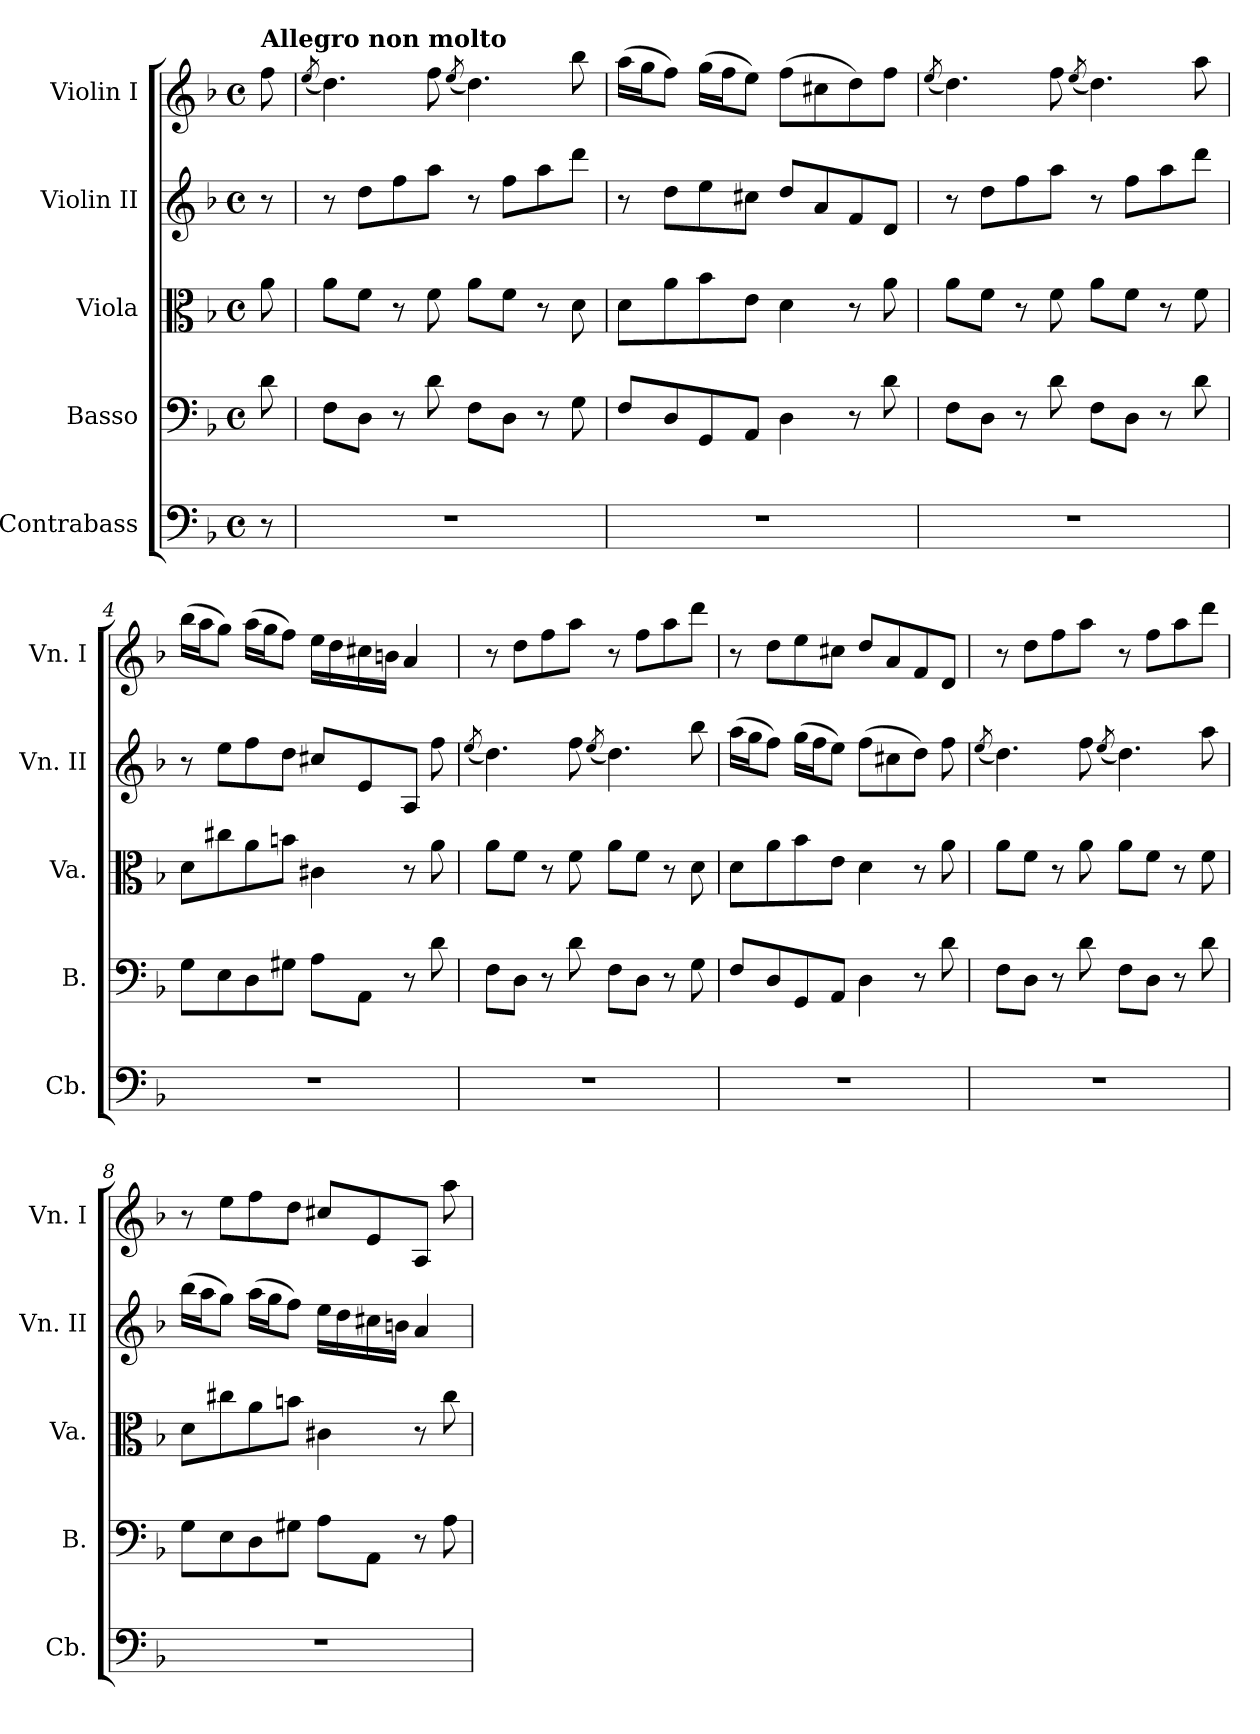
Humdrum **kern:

**kern	**kern	**dynam	**kern	**dynam	**kern	**dynam	**kern	**dynam
*part5	*part4	*part4	*part3	*part3	*part2	*part2	*part1	*part1
*staff5	*staff4	*staff4	*staff3	*staff3	*staff2	*staff2	*staff1	*staff1
*I"Contrabass	*I"Basso	*	*I"Viola	*	*I"Violin II	*	*I"Violin I	*
*I'Cb.	*I'B.	*	*I'Va.	*	*I'Vn. II	*	*I'Vn. I	*
*clefF4	*clefF4	*	*clefC3	*	*clefG2	*	*clefG2	*
*ITrd7c12	*	*	*	*	*	*	*	*
*k[b-]	*k[b-]	*	*k[b-]	*	*k[b-]	*	*k[b-]	*
*M4/4	*M4/4	*	*M4/4	*	*M4/4	*	*M4/4	*
*met(c)	*met(c)	*	*met(c)	*	*met(c)	*	*met(c)	*
=	=	=	=	=	=	=	=	=
!	!	!	!	!	!	!	!LO:TX:a:B:t=Allegro non molto	!
!	!	!LO:DY:b	!	!	!	!	!	!
!	!	!LO:DY:n=1:b	!	!	!	!	!	!
!	!	!LO:DY:n=2:b	!	!LO:DY:b	!	!	!	!
!	!	!	!	!LO:DY:n=1:b	!	!	!	!
!	!	!	!	!LO:DY:n=2:b	!	!	!	!LO:DY:b
!	!	!	!	!	!	!	!	!LO:DY:n=1:b
!	!	!	!	!	!	!	!	!LO:DY:n=2:b
8r	8d\	other-dynamics f other-dynamics	8a\	other-dynamics f other-dynamics	8r	.	8ff\	other-dynamics f other-dynamics
=1	=1	=1	=1	=1	=1	=1	=1	=1
.	.	.	.	.	.	.	(<8qee/	.
!	!	!	!	!	!	!LO:DY:b	!	!
!	!	!	!	!	!	!LO:DY:n=1:b	!	!
!	!	!	!	!	!	!LO:DY:n=2:b	!	!
1r	8F\L	.	8a\L	.	8r	other-dynamics f other-dynamics	4.dd\)	.
.	8D\J	.	8f\J	.	8dd\L	.	.	.
.	8r	.	8r	.	8ff\	.	.	.
.	8d\	.	8f\	.	8aa\J	.	8ff\	.
.	.	.	.	.	.	.	(<8qee/	.
.	8F\L	.	8a\L	.	8r	.	4.dd\)	.
.	8D\J	.	8f\J	.	8ff\L	.	.	.
.	8r	.	8r	.	8aa\	.	.	.
.	8G\	.	8d\	.	8ddd\J	.	8bb-\	.
=2	=2	=2	=2	=2	=2	=2	=2	=2
1r	8F/L	.	8d\L	.	8r	.	(>16aa\LL	.
.	.	.	.	.	.	.	16gg\J	.
.	8D/	.	8a\	.	8dd\L	.	8ff\J)	.
.	8GG/	.	8b-\	.	8ee\	.	(>16gg\LL	.
.	.	.	.	.	.	.	16ff\J	.
.	8AA/J	.	8e\J	.	8cc#X\J	.	8ee\J)	.
.	4D\	.	4d\	.	8dd/L	.	(>8ff\L	.
.	.	.	.	.	8a/	.	8cc#X\	.
.	8r	.	8r	.	8f/	.	8dd\)	.
.	8d\	.	8a\	.	8d/J	.	8ff\J	.
=3	=3	=3	=3	=3	=3	=3	=3	=3
.	.	.	.	.	.	.	(<8qee/	.
1r	8F\L	.	8a\L	.	8r	.	4.dd\)	.
.	8D\J	.	8f\J	.	8dd\L	.	.	.
.	8r	.	8r	.	8ff\	.	.	.
.	8d\	.	8f\	.	8aa\J	.	8ff\	.
.	.	.	.	.	.	.	(<8qee/	.
.	8F\L	.	8a\L	.	8r	.	4.dd\)	.
.	8D\J	.	8f\J	.	8ff\L	.	.	.
.	8r	.	8r	.	8aa\	.	.	.
.	8d\	.	8f\	.	8ddd\J	.	8aa\	.
!!LO:LB:g=z
=4	=4	=4	=4	=4	=4	=4	=4	=4
1r	8G\L	.	8d\L	.	8r	.	(>16bb-\LL	.
.	.	.	.	.	.	.	16aa\J	.
.	8E\	.	8cc#X\	.	8ee\L	.	8gg\J)	.
.	8D\	.	8a\	.	8ff\	.	(>16aa\LL	.
.	.	.	.	.	.	.	16gg\J	.
.	8G#X\J	.	8bn\J	.	8dd\J	.	8ff\J)	.
.	8A\L	.	4c#X\	.	8cc#X/L	.	16ee\LL	.
.	.	.	.	.	.	.	16dd\	.
.	8AA\J	.	.	.	8e/	.	16cc#X\	.
.	.	.	.	.	.	.	16bn\JJ	.
.	8r	.	8r	.	8A/J	.	4a/	.
!	!	!LO:DY:b	!	!	!	!	!	!
!	!	!LO:DY:n=1:b	!	!	!	!	!	!
!	!	!LO:DY:n=2:b	!	!LO:DY:b	!	!	!	!
!	!	!	!	!LO:DY:n=1:b	!	!	!	!
!	!	!	!	!LO:DY:n=2:b	!	!LO:DY:b	!	!
!	!	!	!	!	!	!LO:DY:n=1:b	!	!
!	!	!	!	!	!	!LO:DY:n=2:b	!	!
.	8d\	other-dynamics p other-dynamics	8a\	other-dynamics p other-dynamics	8ff\	other-dynamics p other-dynamics	.	.
=5	=5	=5	=5	=5	=5	=5	=5	=5
.	.	.	.	.	(<8qee/	.	.	.
1r	8F\L	.	8a\L	.	4.dd\)	.	8r	.
!	!	!	!	!	!	!	!	!LO:DY:b
!	!	!	!	!	!	!	!	!LO:DY:n=1:b
!	!	!	!	!	!	!	!	!LO:DY:n=2:b
.	8D\J	.	8f\J	.	.	.	8dd\L	other-dynamics p other-dynamics
.	8r	.	8r	.	.	.	8ff\	.
.	8d\	.	8f\	.	8ff\	.	8aa\J	.
.	.	.	.	.	(<8qee/	.	.	.
.	8F\L	.	8a\L	.	4.dd\)	.	8r	.
.	8D\J	.	8f\J	.	.	.	8ff\L	.
.	8r	.	8r	.	.	.	8aa\	.
.	8G\	.	8d\	.	8bb-\	.	8ddd\J	.
=6	=6	=6	=6	=6	=6	=6	=6	=6
1r	8F/L	.	8d\L	.	(>16aa\LL	.	8r	.
.	.	.	.	.	16gg\J	.	.	.
.	8D/	.	8a\	.	8ff\J)	.	8dd\L	.
.	8GG/	.	8b-\	.	(>16gg\LL	.	8ee\	.
.	.	.	.	.	16ff\J	.	.	.
.	8AA/J	.	8e\J	.	8ee\J)	.	8cc#X\J	.
.	4D\	.	4d\	.	(>8ff\L	.	8dd/L	.
.	.	.	.	.	8cc#X\	.	8a/	.
.	8r	.	8r	.	8dd\J)	.	8f/	.
.	8d\	.	8a\	.	8ff\	.	8d/J	.
!!LO:LB:g=z
=7	=7	=7	=7	=7	=7	=7	=7	=7
.	.	.	.	.	(<8qee/	.	.	.
1r	8F\L	.	8a\L	.	4.dd\)	.	8r	.
.	8D\J	.	8f\J	.	.	.	8dd\L	.
.	8r	.	8r	.	.	.	8ff\	.
.	8d\	.	8a\	.	8ff\	.	8aa\J	.
.	.	.	.	.	(<8qee/	.	.	.
.	8F\L	.	8a\L	.	4.dd\)	.	8r	.
.	8D\J	.	8f\J	.	.	.	8ff\L	.
.	8r	.	8r	.	.	.	8aa\	.
.	8d\	.	8f\	.	8aa\	.	8ddd\J	.
=8	=8	=8	=8	=8	=8	=8	=8	=8
1r	8G\L	.	8d\L	.	(>16bb-\LL	.	8r	.
.	.	.	.	.	16aa\J	.	.	.
.	8E\	.	8cc#X\	.	8gg\J)	.	8ee\L	.
.	8D\	.	8a\	.	(>16aa\LL	.	8ff\	.
.	.	.	.	.	16gg\J	.	.	.
.	8G#X\J	.	8bn\J	.	8ff\J)	.	8dd\J	.
.	8A\L	.	4c#X\	.	16ee\LL	.	8cc#X/L	.
.	.	.	.	.	16dd\	.	.	.
.	8AA\J	.	.	.	16cc#X\	.	8e/	.
.	.	.	.	.	16bn\JJ	.	.	.
.	8r	.	8r	.	4a/	.	8A/J	.
!	!	!LO:DY:b	!	!	!	!	!	!
!	!	!LO:DY:n=1:b	!	!	!	!	!	!
!	!	!LO:DY:n=2:b	!	!LO:DY:b	!	!	!	!
!	!	!	!	!LO:DY:n=1:b	!	!	!	!
!	!	!	!	!LO:DY:n=2:b	!	!	!	!LO:DY:b
!	!	!	!	!	!	!	!	!LO:DY:n=1:b
!	!	!	!	!	!	!	!	!LO:DY:n=2:b
.	8A\	other-dynamics f other-dynamics	8cc#\	other-dynamics f other-dynamics	.	.	8aa\	other-dynamics f other-dynamics
=	=	=	=	=	=	=	=	=
*-	*-	*-	*-	*-	*-	*-	*-	*-
